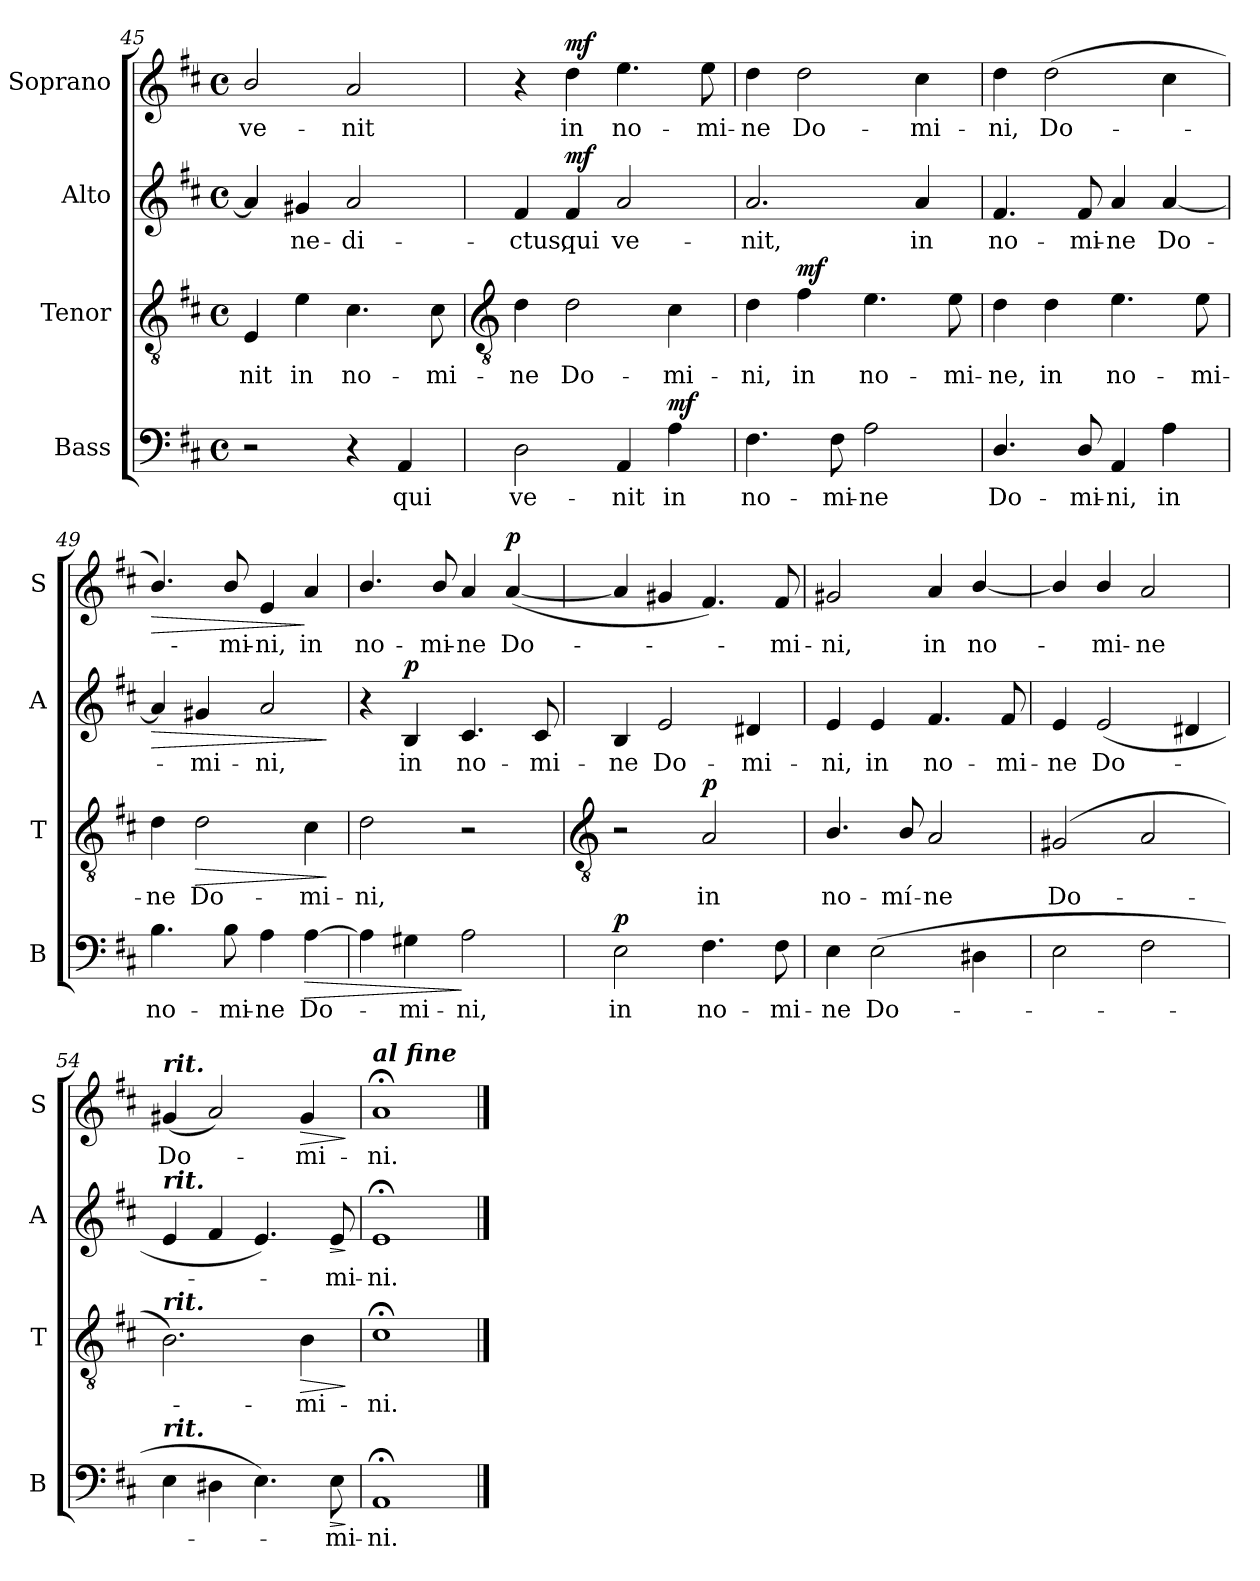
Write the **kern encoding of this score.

**kern	**text	**dynam	**kern	**text	**dynam	**kern	**text	**dynam	**kern	**text	**dynam
*part4	*part4	*part4	*part3	*part3	*part3	*part2	*part2	*part2	*part1	*part1	*part1
*staff4	*staff4	*staff4	*staff3	*staff3	*staff3	*staff2	*staff2	*staff2	*staff1	*staff1	*staff1
*I"Bass	*	*	*I"Tenor	*	*	*I"Alto	*	*	*I"Soprano	*	*
*I'B	*	*	*I'T	*	*	*I'A	*	*	*I'S	*	*
*clefF4	*	*	*clefGv2	*	*	*clefG2	*	*	*clefG2	*	*
*k[f#c#]	*	*	*k[f#c#]	*	*	*k[f#c#]	*	*	*k[f#c#]	*	*
*D:	*	*	*D:	*	*	*D:	*	*	*D:	*	*
*M4/4	*	*	*M4/4	*	*	*M4/4	*	*	*M4/4	*	*
*met(c)	*	*	*met(c)	*	*	*met(c)	*	*	*met(c)	*	*
=45	=45	=45	=45	=45	=45	=45	=45	=45	=45	=45	=45
!	!	!	!	!LO:LY:b	!	!	!	!	!	!LO:LY:b	!
2r	.	.	4E	-nit	.	4a]	.	.	2b/	ve-	.
!	!	!	!	!LO:LY:b	!	!	!LO:LY:b	!	!	!	!
.	.	.	4e	in	.	4g#X	ne-	.	.	.	.
!	!	!	!	!LO:LY:b	!	!	!LO:LY:b	!	!	!LO:LY:b	!
4r	.	.	4.c#	no-	.	2a	-di-	.	2a	-nit	.
!	!LO:LY:b	!	!	!	!	!	!	!	!	!	!
4AA	qui	.	.	.	.	.	.	.	.	.	.
!	!	!	!	!LO:LY:b	!	!	!	!	!	!	!
.	.	.	8c#	-mi-	.	.	.	.	.	.	.
!!LO:LB:g=z
=46	=46	=46	=46	=46	=46	=46	=46	=46	=46	=46	=46
*	*	*	*clefGv2	*	*	*	*	*	*	*	*
!	!LO:LY:b	!	!	!LO:LY:b	!	!	!LO:LY:b	!	!	!	!
2D	ve-	.	4d	-ne	.	4f#	-ctus,	.	4r	.	.
!	!	!	!	!LO:LY:b	!	!	!LO:LY:b	!LO:DY:b	!	!LO:LY:b	!LO:DY:b
.	.	.	2d	Do-	.	4f#	qui	mf	4dd	in	mf
!	!LO:LY:b	!	!	!	!	!	!LO:LY:b	!	!	!LO:LY:b	!
4AA	-nit	.	.	.	.	2a	ve-	.	4.ee	no-	.
!	!LO:LY:b	!LO:DY:b	!	!LO:LY:b	!	!	!	!	!	!	!
4A	in	mf	4c#	-mi-	.	.	.	.	.	.	.
!	!	!	!	!	!	!	!	!	!	!LO:LY:b	!
.	.	.	.	.	.	.	.	.	8ee	-mi-	.
=47	=47	=47	=47	=47	=47	=47	=47	=47	=47	=47	=47
!	!LO:LY:b	!	!	!LO:LY:b	!	!	!LO:LY:b	!	!	!LO:LY:b	!
4.F#	no-	.	4d	-ni,	.	2.a	-nit,	.	4dd	-ne	.
!	!	!	!	!LO:LY:b	!LO:DY:b	!	!	!	!	!LO:LY:b	!
.	.	.	4f#	in	mf	.	.	.	2dd	Do-	.
!	!LO:LY:b	!	!	!	!	!	!	!	!	!	!
8F#	-mi-	.	.	.	.	.	.	.	.	.	.
!	!LO:LY:b	!	!	!LO:LY:b	!	!	!	!	!	!	!
2A	-ne	.	4.e	no-	.	.	.	.	.	.	.
!	!	!	!	!	!	!	!LO:LY:b	!	!	!LO:LY:b	!
.	.	.	.	.	.	4a	in	.	4cc#	-mi-	.
!	!	!	!	!LO:LY:b	!	!	!	!	!	!	!
.	.	.	8e	-mi-	.	.	.	.	.	.	.
=48	=48	=48	=48	=48	=48	=48	=48	=48	=48	=48	=48
!	!LO:LY:b	!	!	!LO:LY:b	!	!	!LO:LY:b	!	!	!LO:LY:b	!
4.D/	Do-	.	4d	-ne,	.	4.f#	no-	.	4dd	-ni,	.
!	!	!	!	!LO:LY:b	!	!	!	!	!	!LO:LY:b	!
.	.	.	4d	in	.	.	.	.	(>2dd	Do-	.
!	!LO:LY:b	!	!	!	!	!	!LO:LY:b	!	!	!	!
8D/	-mi-	.	.	.	.	8f#	-mi-	.	.	.	.
!	!LO:LY:b	!	!	!LO:LY:b	!	!	!LO:LY:b	!	!	!	!
4AA	-ni,	.	4.e	no-	.	4a	-ne	.	.	.	.
!	!LO:LY:b	!	!	!	!	!	!LO:LY:b	!	!	!	!
4A	in	.	.	.	.	[4a	Do-	.	4cc#	.	.
!	!	!	!	!LO:LY:b	!	!	!	!	!	!	!
.	.	.	8e	-mi-	.	.	.	.	.	.	.
=49	=49	=49	=49	=49	=49	=49	=49	=49	=49	=49	=49
!	!LO:LY:b	!	!	!LO:LY:b	!	!	!	!LO:HP:b	!	!	!LO:HP:b
4.B	no-	.	4d	-ne	.	4a]	.	>	4.b/)	.	>
!	!	!	!	!LO:LY:b	!LO:HP:b	!	!LO:LY:b	!	!	!	!
.	.	.	2d	Do-	>	4g#X	mi-	.	.	.	.
!	!LO:LY:b	!	!	!	!	!	!	!	!	!LO:LY:b	!
8B	-mi-	.	.	.	.	.	.	.	8b/	mi-	.
!	!LO:LY:b	!	!	!	!	!	!LO:LY:b	!	!	!LO:LY:b	!
4A	-ne	.	.	.	.	2a	-ni,	.	4e	-ni,	.
!	!LO:LY:b	!LO:HP:b	!	!LO:LY:b	!	!	!	!	!	!LO:LY:b	!
[4A	Do-	>	4c#	-mi-	.	.	.	.	4a	in	]
.	.	.	.	.	]	.	.	]	.	.	.
=50	=50	=50	=50	=50	=50	=50	=50	=50	=50	=50	=50
!	!	!	!	!LO:LY:b	!	!	!	!	!	!LO:LY:b	!
4A]	.	.	2d	-ni,	.	4r	.	.	4.b/	no-	.
!	!LO:LY:b	!	!	!	!	!	!LO:LY:b	!LO:DY:b	!	!	!
4G#X	mi-	.	.	.	.	4B	in	p	.	.	.
!	!	!	!	!	!	!	!	!	!	!LO:LY:b	!
.	.	.	.	.	.	.	.	.	8b/	-mi-	.
!	!LO:LY:b	!	!	!	!	!	!LO:LY:b	!	!	!LO:LY:b	!
2A	-ni,	]	2r	.	.	4.c#	no-	.	4a	-ne	.
!	!	!	!	!	!	!	!	!	!	!LO:LY:b	!LO:DY:b
.	.	.	.	.	.	.	.	.	(<[4a	Do-	p
!	!	!	!	!	!	!	!LO:LY:b	!	!	!	!
.	.	.	.	.	.	8c#	-mi-	.	.	.	.
!!LO:LB:g=z
=51	=51	=51	=51	=51	=51	=51	=51	=51	=51	=51	=51
*	*	*	*clefGv2	*	*	*	*	*	*	*	*
!	!LO:LY:b	!LO:DY:b	!	!	!	!	!LO:LY:b	!	!	!	!
2E	in	p	2r	.	.	4B	-ne	.	4a]	.	.
!	!	!	!	!	!	!	!LO:LY:b	!	!	!	!
.	.	.	.	.	.	2e	Do-	.	4g#X	.	.
!	!LO:LY:b	!	!	!LO:LY:b	!LO:DY:b	!	!	!	!	!	!
4.F#	no-	.	2A	in	p	.	.	.	4.f#)	.	.
!	!	!	!	!	!	!	!LO:LY:b	!	!	!	!
.	.	.	.	.	.	4d#X	-mi-	.	.	.	.
!	!LO:LY:b	!	!	!	!	!	!	!	!	!LO:LY:b	!
8F#	-mi-	.	.	.	.	.	.	.	8f#	mi-	.
=52	=52	=52	=52	=52	=52	=52	=52	=52	=52	=52	=52
!	!LO:LY:b	!	!	!LO:LY:b	!	!	!LO:LY:b	!	!	!LO:LY:b	!
4E	-ne	.	4.B/	no-	.	4e	-ni,	.	2g#X	-ni,	.
!	!LO:LY:b	!	!	!	!	!	!LO:LY:b	!	!	!	!
(>2E	Do-	.	.	.	.	4e	in	.	.	.	.
!	!	!	!	!LO:LY:b	!	!	!	!	!	!	!
.	.	.	8B/	-mí-	.	.	.	.	.	.	.
!	!	!	!	!LO:LY:b	!	!	!LO:LY:b	!	!	!LO:LY:b	!
.	.	.	2A	-ne	.	4.f#	no-	.	4a	in	.
!	!	!	!	!	!	!	!	!	!	!LO:LY:b	!
4D#X	.	.	.	.	.	.	.	.	[4b/	no-	.
!	!	!	!	!	!	!	!LO:LY:b	!	!	!	!
.	.	.	.	.	.	8f#	-mi-	.	.	.	.
=53	=53	=53	=53	=53	=53	=53	=53	=53	=53	=53	=53
!	!	!	!	!LO:LY:b	!	!	!LO:LY:b	!	!	!	!
2E	.	.	(<2G#X	Do-	.	4e	-ne	.	4b/]	.	.
!	!	!	!	!	!	!	!LO:LY:b	!	!	!LO:LY:b	!
.	.	.	.	.	.	(<2e	Do-	.	4b/	mi-	.
!	!	!	!	!	!	!	!	!	!	!LO:LY:b	!
2F#	.	.	2A	.	.	.	.	.	2a	-ne	.
.	.	.	.	.	.	4d#X	.	.	.	.	.
=54	=54	=54	=54	=54	=54	=54	=54	=54	=54	=54	=54
!	!	!	!	!	!	!	!	!	!LO:TX:a:Bi:t=rit.	!	!
!	!	!	!	!	!	!LO:TX:a:Bi:t=rit.	!	!	!	!	!
!	!	!	!LO:TX:a:Bi:t=rit.	!	!	!	!	!	!	!	!
!LO:TX:a:Bi:t=rit.	!	!	!	!	!	!	!	!	!	!	!
!	!	!	!	!	!	!	!	!	!	!LO:LY:b	!
4E	.	.	2.B)	.	.	4e	.	.	(<4g#X	Do-	.
4D#X	.	.	.	.	.	4f#	.	.	2a)	.	.
4.E)	.	.	.	.	.	4.e)	.	.	.	.	.
!	!	!	!	!LO:LY:b	!LO:HP:b	!	!	!	!	!LO:LY:b	!LO:HP:b
.	.	.	4B	mi-	>	.	.	.	4g#	mi-	>
!	!LO:LY:b	!LO:HP:b	!	!	!	!	!LO:LY:b	!LO:HP:b	!	!	!
8E	mi-	>	.	.	.	8e	mi-	>	.	.	.
.	.	]	.	.	]	.	.	]	.	.	]
=55	=55	=55	=55	=55	=55	=55	=55	=55	=55	=55	=55
!	!	!	!	!	!	!	!	!	!LO:TX:a:Bi:t=al fine	!	!
!	!LO:LY:b	!	!	!LO:LY:b	!	!	!LO:LY:b	!	!	!LO:LY:b	!
1AA;<	-ni.	.	1c#;<	-ni.	.	1e;<	-ni.	.	1a;<	-ni.	.
==	==	==	==	==	==	==	==	==	==	==	==
*-	*-	*-	*-	*-	*-	*-	*-	*-	*-	*-	*-
